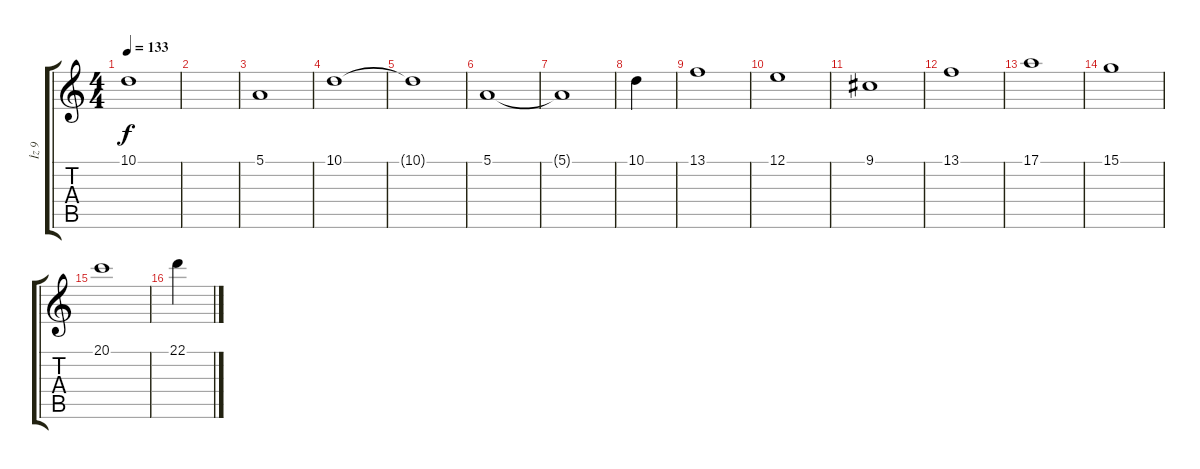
\track ("İz 9" "İz 9") {instrument pad2warm}
\staff {score tabs}
\tuning (E4 B3 G3 D3 A2 E2) {hide}
\ts (4 4)
\tempo 133
\clef g2
\ks c
10.1.1{dy f} |
|
5.1.1 |
10.1.1 |
10.1{t}.1 |
5.1.1 |
5.1{t}.1 |
10.1.4 |
13.1.1 |
12.1.1 |
9.1.1 |
13.1.1 |
17.1.1 |
15.1.1 |
20.1.1 |
22.1.4
